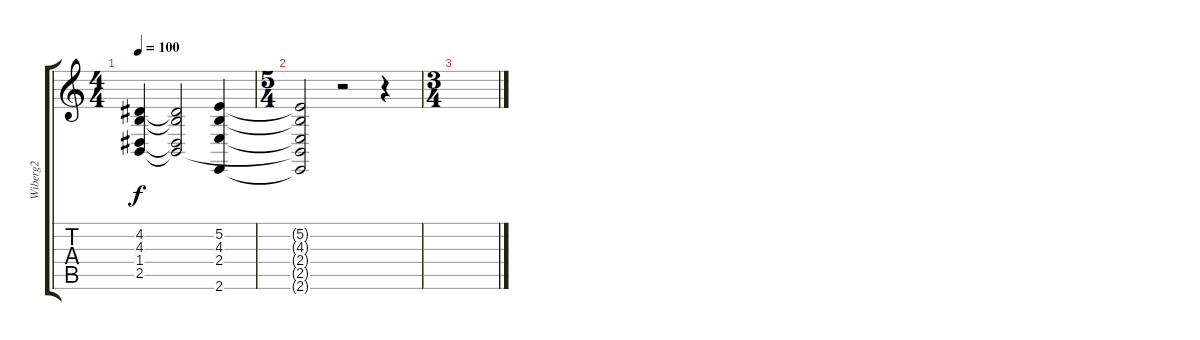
\track ("Wiberg2" "Wiberg2") {instrument brightacousticpiano}
\staff {score tabs}
\tuning (E4 B3 G3 D3 A2 D2) {hide}
\ts (4 4)
\tempo 100
\clef g2
\ks c
(4.2 4.3 1.4 2.5).4{dy f} (4.2{t} 4.3{t} 1.4{t} 2.5{t}).2 (5.2 4.3 2.4 2.6).4 |
\ts (5 4)
(5.2{t} 4.3{t} 2.4{t} 2.5{t} 2.6{t}).2 r.2 r.4 |
\ts (3 4)
